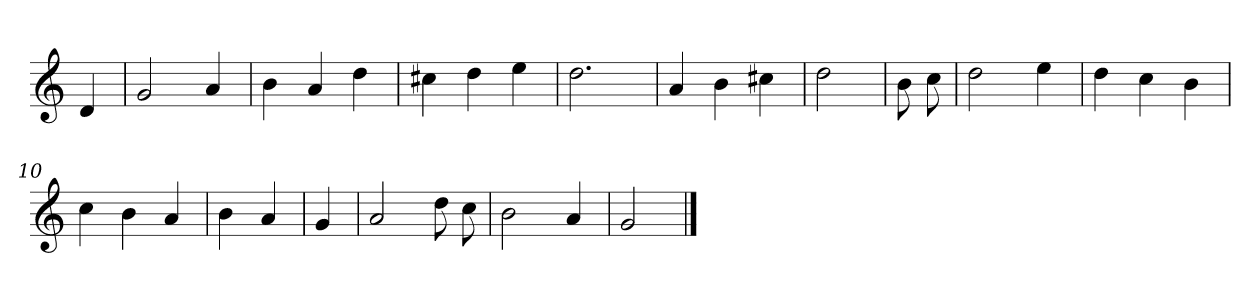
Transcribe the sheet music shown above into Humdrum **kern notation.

**kern
*part1
*staff1
*clefG2
*k[]
=
4d
=1
2g
4a
=2
4b
4a
4dd
=3
4cc#X
4dd
4ee
=4
2.dd
=5
4a
4b
4cc#X
=6
2dd
=7
8b
8cc
=8
2dd
4ee
=9
4dd
4cc
4b
=10
4cc
4b
4a
=11
4b
4a
=12
4g
=13
2a
8dd
8cc
=14
2b
4a
=15
2g
==
*-
